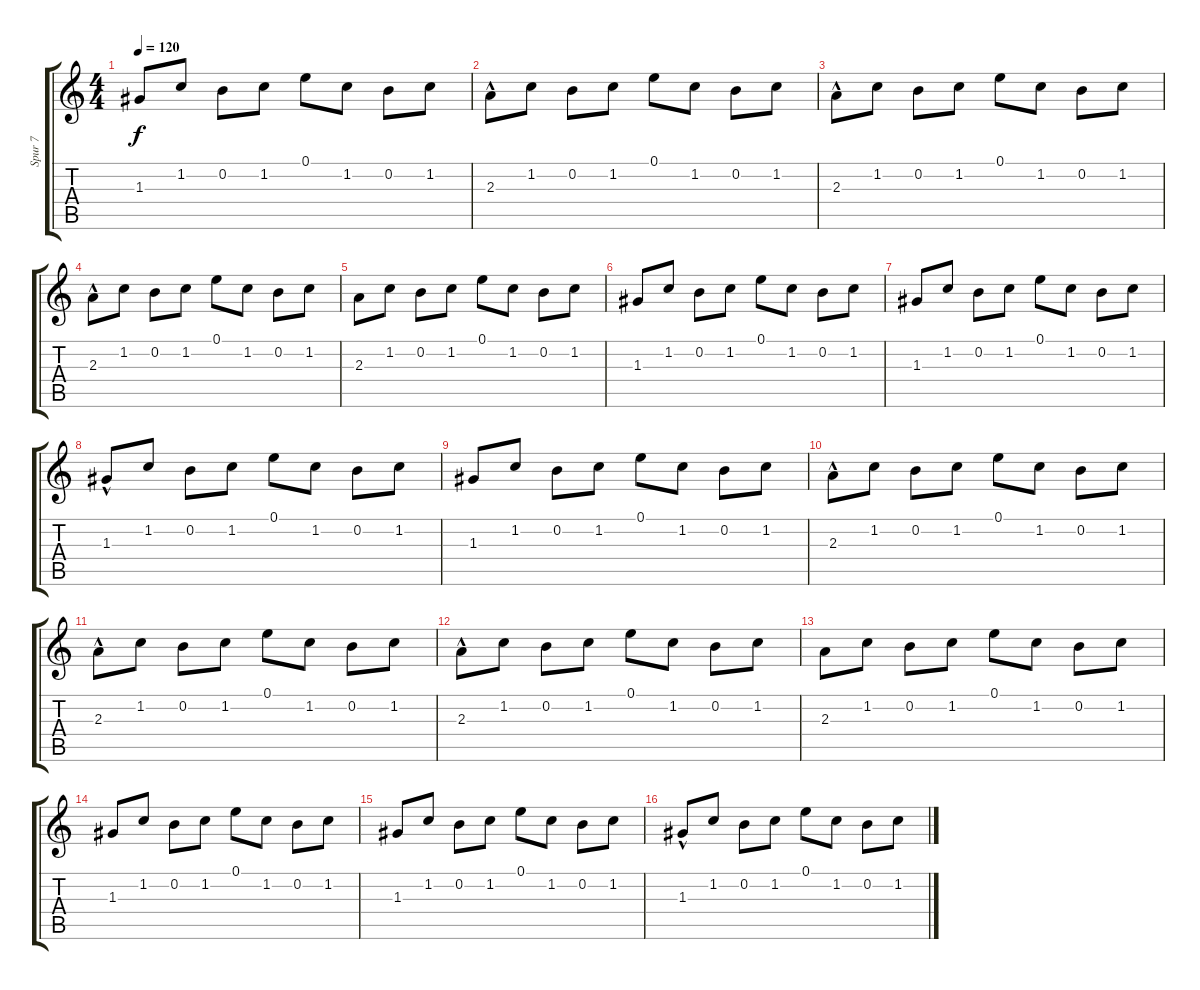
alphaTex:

\track ("Spur 7" "Spur 7") {instrument acousticguitarsteel}
\staff {score tabs}
\tuning (E4 B3 G3 D3 A2 E2) {hide}
\ts (4 4)
\tempo 120
\clef g2
\ks c
1.3.8{dy f} 1.2.8 0.2.8 1.2.8 0.1.8 1.2.8 0.2.8 1.2.8 |
2.3{hac}.8 1.2.8 0.2.8 1.2.8 0.1.8 1.2.8 0.2.8 1.2.8 |
2.3{hac}.8 1.2.8 0.2.8 1.2.8 0.1.8 1.2.8 0.2.8 1.2.8 |
2.3{hac}.8 1.2.8 0.2.8 1.2.8 0.1.8 1.2.8 0.2.8 1.2.8 |
2.3.8 1.2.8 0.2.8 1.2.8 0.1.8 1.2.8 0.2.8 1.2.8 |
1.3.8 1.2.8 0.2.8 1.2.8 0.1.8 1.2.8 0.2.8 1.2.8 |
1.3.8 1.2.8 0.2.8 1.2.8 0.1.8 1.2.8 0.2.8 1.2.8 |
1.3{hac}.8 1.2.8 0.2.8 1.2.8 0.1.8 1.2.8 0.2.8 1.2.8 |
1.3.8 1.2.8 0.2.8 1.2.8 0.1.8 1.2.8 0.2.8 1.2.8 |
2.3{hac}.8 1.2.8 0.2.8 1.2.8 0.1.8 1.2.8 0.2.8 1.2.8 |
2.3{hac}.8 1.2.8 0.2.8 1.2.8 0.1.8 1.2.8 0.2.8 1.2.8 |
2.3{hac}.8 1.2.8 0.2.8 1.2.8 0.1.8 1.2.8 0.2.8 1.2.8 |
2.3.8 1.2.8 0.2.8 1.2.8 0.1.8 1.2.8 0.2.8 1.2.8 |
1.3.8 1.2.8 0.2.8 1.2.8 0.1.8 1.2.8 0.2.8 1.2.8 |
1.3.8 1.2.8 0.2.8 1.2.8 0.1.8 1.2.8 0.2.8 1.2.8 |
1.3{hac}.8 1.2.8 0.2.8 1.2.8 0.1.8 1.2.8 0.2.8 1.2.8
